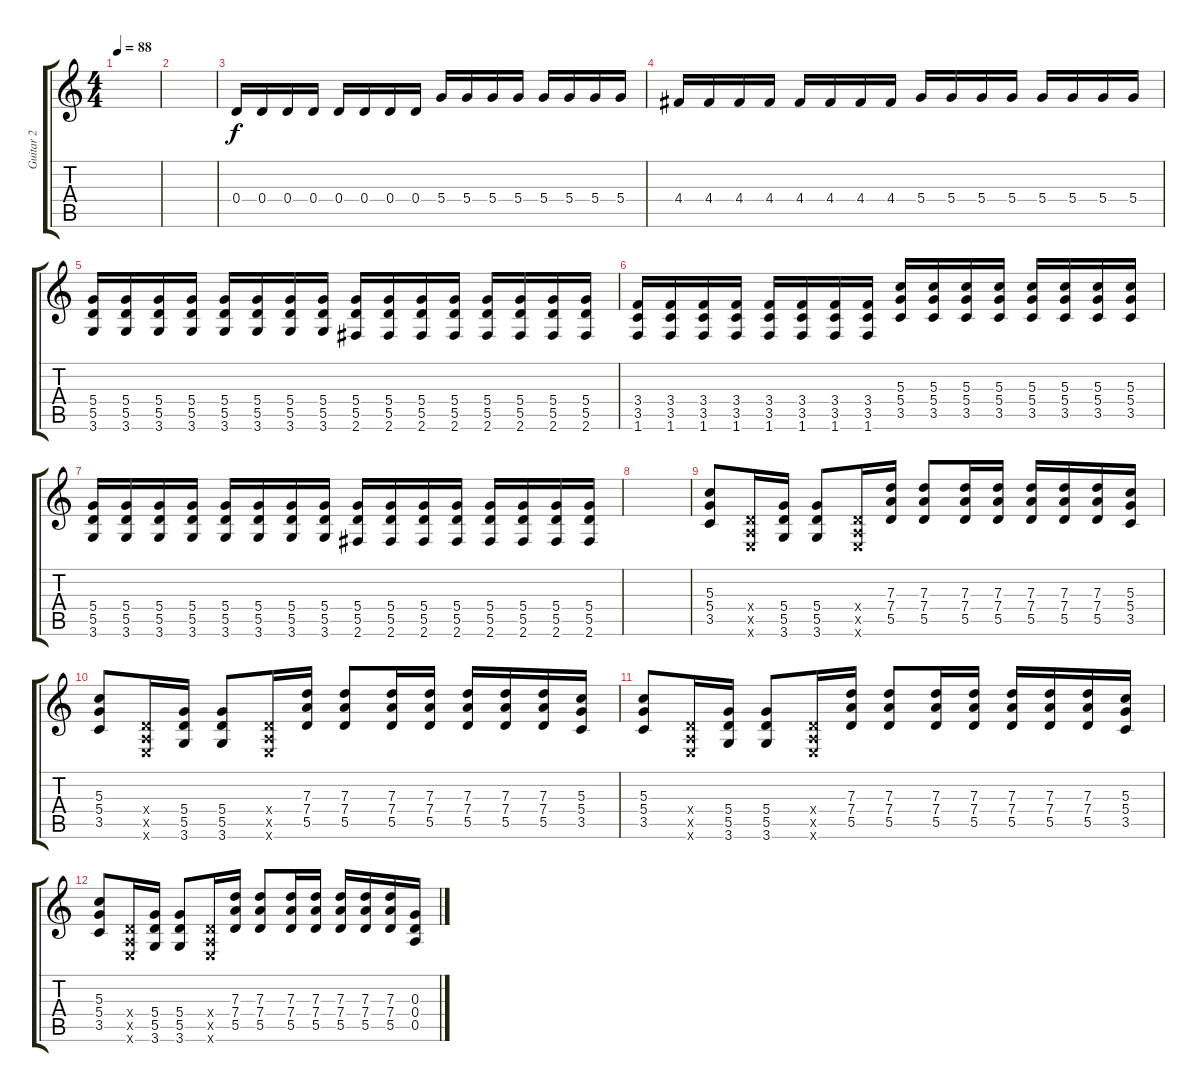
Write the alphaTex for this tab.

\track ("Guitar 2" "Guitar 2") {instrument overdrivenguitar}
\staff {score tabs}
\tuning (E4 B3 G3 D3 A2 E2) {hide}
\ts (4 4)
\tempo 88
\clef g2
\ks c
|
|
0.4.16 0.4.16 0.4.16 0.4.16 0.4.16 0.4.16 0.4.16 0.4.16 5.4.16 5.4.16 5.4.16 5.4.16 5.4.16 5.4.16 5.4.16 5.4.16 |
4.4.16 4.4.16 4.4.16 4.4.16 4.4.16 4.4.16 4.4.16 4.4.16 5.4.16 5.4.16 5.4.16 5.4.16 5.4.16 5.4.16 5.4.16 5.4.16 |
(5.4 5.5 3.6).16 (5.4 5.5 3.6).16 (5.4 5.5 3.6).16 (5.4 5.5 3.6).16 (5.4 5.5 3.6).16 (5.4 5.5 3.6).16 (5.4 5.5 3.6).16 (5.4 5.5 3.6).16 (5.4 5.5 2.6).16 (5.4 5.5 2.6).16 (5.4 5.5 2.6).16 (5.4 5.5 2.6).16 (5.4 5.5 2.6).16 (5.4 5.5 2.6).16 (5.4 5.5 2.6).16 (5.4 5.5 2.6).16 |
(3.4 3.5 1.6).16 (3.4 3.5 1.6).16 (3.4 3.5 1.6).16 (3.4 3.5 1.6).16 (3.4 3.5 1.6).16 (3.4 3.5 1.6).16 (3.4 3.5 1.6).16 (3.4 3.5 1.6).16 (5.3 5.4 3.5).16 (5.3 5.4 3.5).16 (5.3 5.4 3.5).16 (5.3 5.4 3.5).16 (5.3 5.4 3.5).16 (5.3 5.4 3.5).16 (5.3 5.4 3.5).16 (5.3 5.4 3.5).16 |
(5.4 5.5 3.6).16 (5.4 5.5 3.6).16 (5.4 5.5 3.6).16 (5.4 5.5 3.6).16 (5.4 5.5 3.6).16 (5.4 5.5 3.6).16 (5.4 5.5 3.6).16 (5.4 5.5 3.6).16 (5.4 5.5 2.6).16 (5.4 5.5 2.6).16 (5.4 5.5 2.6).16 (5.4 5.5 2.6).16 (5.4 5.5 2.6).16 (5.4 5.5 2.6).16 (5.4 5.5 2.6).16 (5.4 5.5 2.6).16 |
|
(5.3 5.4 3.5).8 (0.4{x} 0.5{x} 0.6{x}).16 (5.4 5.5 3.6).16 (5.4 5.5 3.6).8 (0.4{x} 0.5{x} 0.6{x}).16 (7.3 7.4 5.5).16 (7.3 7.4 5.5).8 (7.3 7.4 5.5).16 (7.3 7.4 5.5).16 (7.3 7.4 5.5).16 (7.3 7.4 5.5).16 (7.3 7.4 5.5).16 (5.3 5.4 3.5).16 |
(5.3 5.4 3.5).8 (0.4{x} 0.5{x} 0.6{x}).16 (5.4 5.5 3.6).16 (5.4 5.5 3.6).8 (0.4{x} 0.5{x} 0.6{x}).16 (7.3 7.4 5.5).16 (7.3 7.4 5.5).8 (7.3 7.4 5.5).16 (7.3 7.4 5.5).16 (7.3 7.4 5.5).16 (7.3 7.4 5.5).16 (7.3 7.4 5.5).16 (5.3 5.4 3.5).16 |
(5.3 5.4 3.5).8 (0.4{x} 0.5{x} 0.6{x}).16 (5.4 5.5 3.6).16 (5.4 5.5 3.6).8 (0.4{x} 0.5{x} 0.6{x}).16 (7.3 7.4 5.5).16 (7.3 7.4 5.5).8 (7.3 7.4 5.5).16 (7.3 7.4 5.5).16 (7.3 7.4 5.5).16 (7.3 7.4 5.5).16 (7.3 7.4 5.5).16 (5.3 5.4 3.5).16 |
(5.3 5.4 3.5).8 (0.4{x} 0.5{x} 0.6{x}).16 (5.4 5.5 3.6).16 (5.4 5.5 3.6).8 (0.4{x} 0.5{x} 0.6{x}).16 (7.3 7.4 5.5).16 (7.3 7.4 5.5).8 (7.3 7.4 5.5).16 (7.3 7.4 5.5).16 (7.3 7.4 5.5).16 (7.3 7.4 5.5).16 (7.3 7.4 5.5).16 (0.3 0.4 0.5).16
